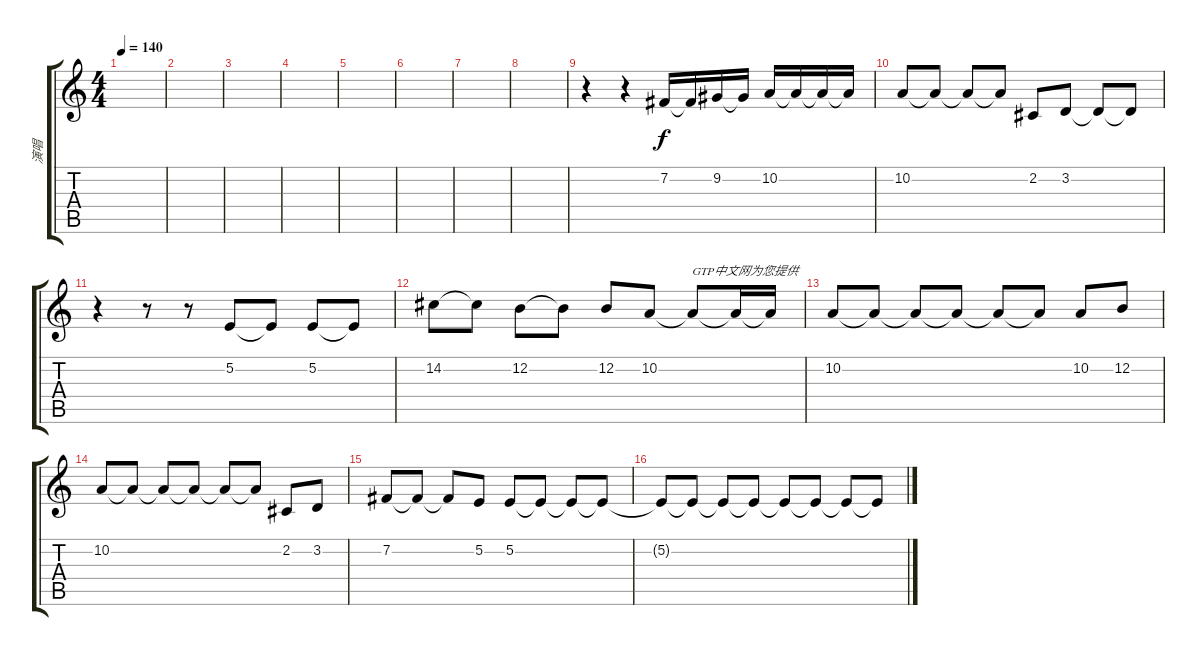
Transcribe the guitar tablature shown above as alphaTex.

\track ("演唱" "演唱") {instrument ocarina}
\staff {score tabs}
\tuning (E4 B3 G3 D3 A2 E2) {hide}
\ts (4 4)
\tempo 140
\clef g2
\ks c
|
|
|
|
|
|
|
|
r.4 r.4 7.2.16 7.2{t}.16 9.2.16 9.2{t}.16 10.2.16 10.2{t}.16 10.2{t}.16 10.2{t}.16 |
10.2.8 10.2{t}.8 10.2{t}.8 10.2{t}.8 2.2.8 3.2.8 3.2{t}.8 3.2{t}.8 |
r.4 r.8 r.8 5.2.8 5.2{t}.8 5.2.8 5.2{t}.8 |
14.2.8 14.2{t}.8 12.2.8 12.2{t}.8 12.2.8 10.2.8 10.2{t}.8{txt "GTP中文网为您提供"} 10.2{t}.16 10.2{t}.16 |
10.2.8 10.2{t}.8 10.2{t}.8 10.2{t}.8 10.2{t}.8 10.2{t}.8 10.2.8 12.2.8 |
10.2.8 10.2{t}.8 10.2{t}.8 10.2{t}.8 10.2{t}.8 10.2{t}.8 2.2.8 3.2.8 |
7.2.8 7.2{t}.8 7.2{t}.8 5.2.8 5.2.8 5.2{t}.8 5.2{t}.8 5.2{t}.8 |
5.2{t}.8 5.2{t}.8 5.2{t}.8 5.2{t}.8 5.2{t}.8 5.2{t}.8 5.2{t}.8 5.2{t}.8
